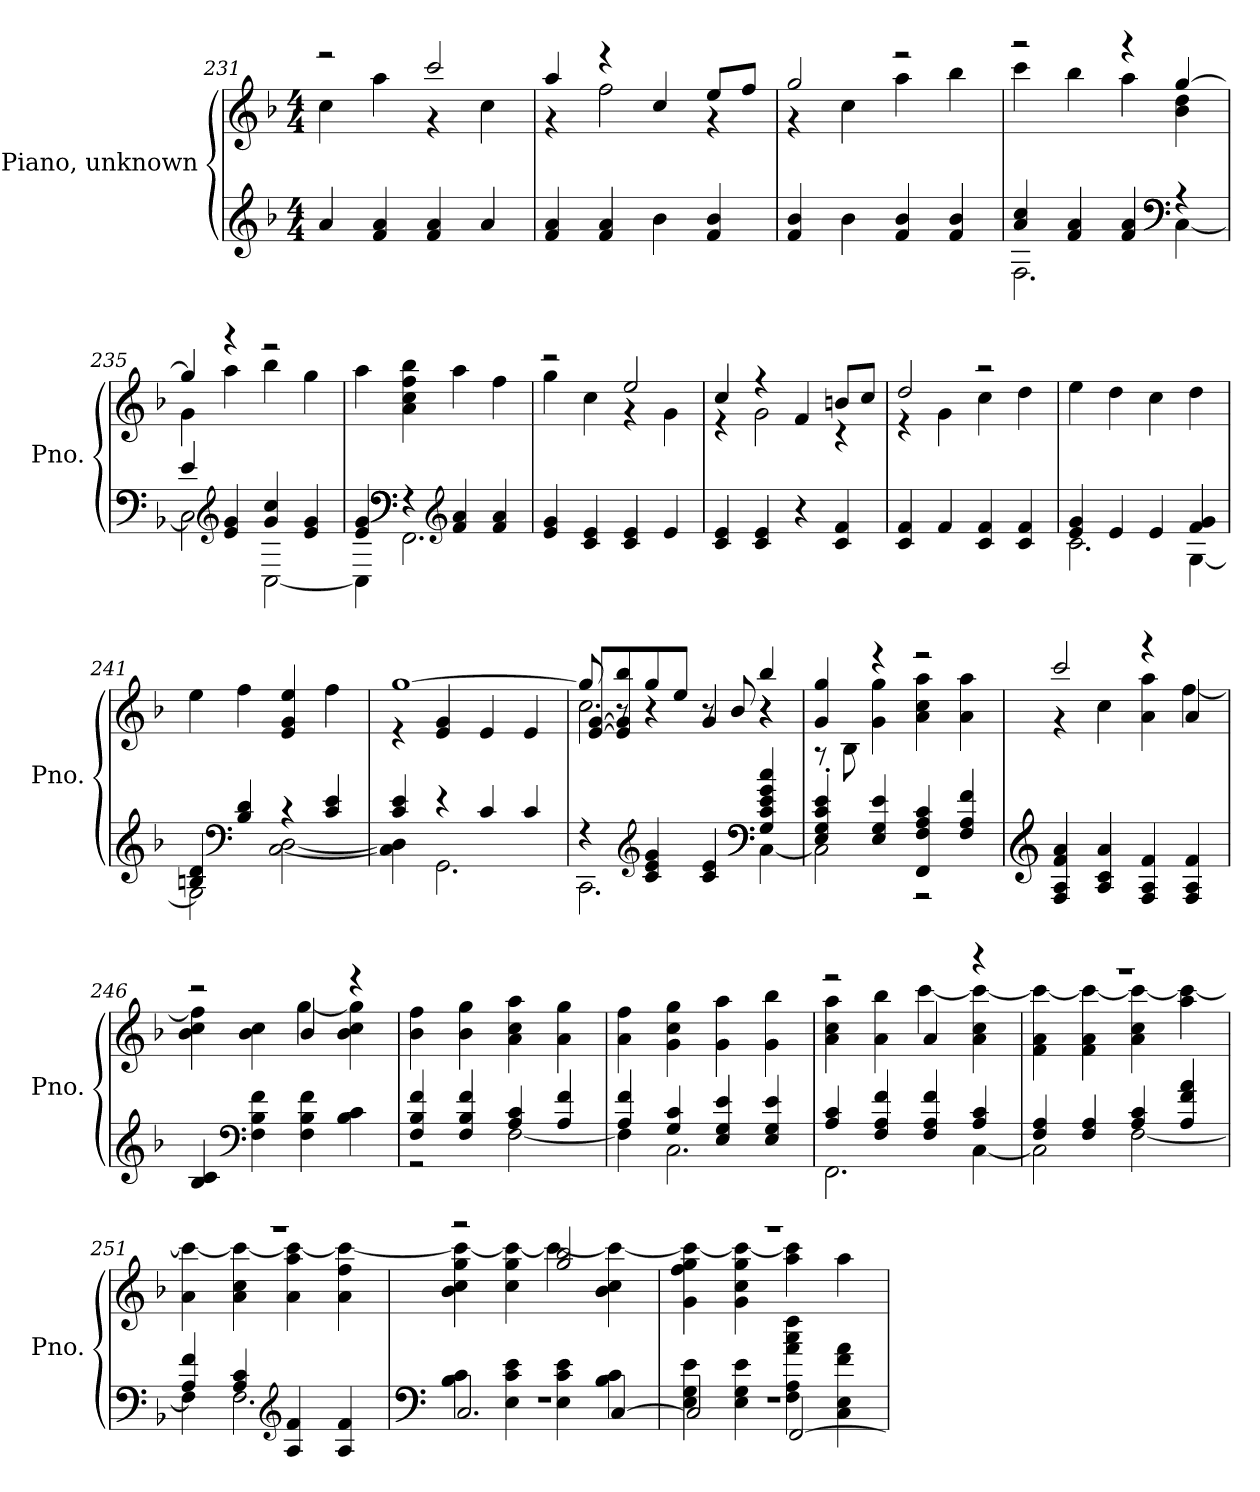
**kern	**kern
*part1	*part1
*staff2	*staff1
*I"Piano, unknown	*
*I'Pno.	*
*clefG2	*clefG2
*k[b-]	*k[b-]
*M4/4	*M4/4
=231	=231
*	*^
4a/	2r	4cc\
4f/ 4a/	.	4aa\
4f/ 4a/	2ccc/	4r
4a/	.	4cc\
!!LO:PB:g=z	!!
=232	=232	=232
4f/ 4a/	4aa/	4r
4f/ 4a/	4r	2ff\
4b-\	4cc/	.
4f/ 4b-/	8ee/L	4r
.	8ff/J	.
=233	=233	=233
4f/ 4b-/	2gg/	4r
4b-\	.	4cc\
4f/ 4b-/	2r	4aa\
4f/ 4b-/	.	4bb-\
=234	=234	=234
*^	*	*
4a/ 4cc/	2.F\	2r	4ccc\
4f/ 4a/	.	.	4bb-\
4f/ 4a/	.	4r	4aa\
*clefF4	*	*	*
4r	[4C\	[4gg/	4b-\ 4dd\
=235	=235	=235	=235
4e/	2C\]	4gg/]	4g\
*clefG2	*	*	*
4e/ 4g/	.	4r	4aa\
4g/ 4cc/	[2C\	2r	4bb-\
4e/ 4g/	.	.	4gg\
*	*	*v	*v
=236	=236	=236
4e/ 4g/	4C\]	4aa\
*clefF4	*	*
4r	2.FF\	4a\ 4cc\ 4ff\ 4bb-\
*clefG2	*	*
4f/ 4a/	.	4aa\
4f/ 4a/	.	4ff\
*v	*v	*
=237	=237
*	*^
4e/ 4g/	2r	4gg\
4c/ 4e/	.	4cc\
4c/ 4e/	2ee/	4r
4e/	.	4g\
!!LO:LB:g=z	!!
=238	=238	=238
4c/ 4e/	4cc/	4r
4c/ 4e/	4r	2g\
4r	4f/	.
4c/ 4f/	8bn/L	4r
.	8cc/J	.
=239	=239	=239
4c/ 4f/	2dd/	4r
4f/	.	4g\
4c/ 4f/	2r	4cc\
4c/ 4f/	.	4dd\
*	*v	*v
=240	=240
*^	*
4e/ 4g/	2.c\	4ee\
4e/	.	4dd\
4e/	.	4cc\
4f/ 4g/	[4G\	4dd\
=241	=241	=241
4Bn/ 4d/	2G\]	4ee\
*clefF4	*	*
4B/ 4d/	.	4ff\
4r	[2C\ [2D\	4e/ 4g/ 4ee/
4c/ 4e/	.	4ff\
=242	=242	=242
*	*	*^
4c/ 4e/	4C\] 4D\]	[1gg	4r
4r	2.GG\	.	4e/ 4g/
4c/	.	.	4e/
4c/	.	.	4e/
=243	=243	=243	=243
*	*	*	*^
4r	2.CC\	8gg/]	2.cc\	[8e/ [8g/L
.	.	8r	.	8e/] 8g/] 8bb-/
*clefG2	*	*	*	*
4c/ 4e/ 4g/	.	4r	.	8gg/
.	.	.	.	8ee/J
4c/ 4e/	.	4g/	.	8r
.	.	.	.	8b-/
*clefF4	*	*	*	*
4G/ 4c/ 4e/ 4g/ 4cc/	[4C\	4r	4r	4bb-/
*	*	*	*v	*v
!!LO:LB:g=z
=244	=244	=244	=244
4E/' 4G/' 4c/' 4e/'	2C\]	4g/ 4gg/	8r
.	.	.	8B-\
4E/ 4G/ 4e/	.	4r	4g\ 4gg\
4FF/ 4F/ 4A/ 4c/	2r	2r	4a\ 4cc\ 4aa\
4F/ 4A/ 4f/	.	.	4a\ 4aa\
*v	*v	*	*
=245	=245	=245
*clefG2	*	*
4F/ 4A/ 4f/ 4a/	2ccc/	4r
4A/ 4c/ 4a/	.	4cc\
4F/ 4A/ 4f/	4r	4a\ 4aa\
4F/ 4A/ 4f/	4a/	[4ff\
=246	=246	=246
4B-/ 4c/	2r	4b-\ 4cc\ 4ff\]
*clefF4	*	*
4F\ 4B-\ 4f\	.	4b-\ 4cc\
4F\ 4B-\ 4f\	4b-/	[4gg\
4B-\ 4c\	4r	4b-\ 4cc\ 4gg\]
*	*v	*v
=247	=247
*^	*
4F/ 4B-/ 4f/	2r	4b-\ 4ff\
4F/ 4B-/ 4f/	.	4b-\ 4gg\
4A/ 4c/	[2F\	4a\ 4cc\ 4aa\
4A/ 4f/	.	4a\ 4gg\
=248	=248	=248
4A/ 4f/	4F\]	4a\ 4ff\
4G/ 4c/	2.C\	4g\ 4cc\ 4gg\
4E/ 4G/ 4e/	.	4g\ 4aa\
4E/ 4G/ 4e/	.	4g\ 4bb-\
=249	=249	=249
*	*	*^
4A/ 4c/	2.FF\	2r	4a\ 4cc\ 4aa\
4F/ 4A/ 4f/	.	.	4a\ 4bb-\
4F/ 4A/ 4f/	.	4a/	[4ccc\
4A/ 4c/	[4C\	4r	4a\ 4cc\ 4ccc\_
!!LO:LB:g=z	!!
=250	=250	=250	=250
4F/ 4A/	2C\]	1r	4f\ 4a\ 4ccc\_
4F/ 4A/	.	.	4f\ 4a\ 4ccc\_
4A/ 4c/	[2F\	.	4a\ 4cc\ 4ccc\_
4A/ 4f/ 4a/	.	.	4aa\ 4ccc\_
=251	=251	=251	=251
4A/ 4f/	4F\]	1r	4a\ 4ccc\_
4A/ 4c/	2.F\	.	4a\ 4cc\ 4ccc\_
*clefG2	*	*	*
4A/ 4f/	.	.	4a\ 4aa\ 4ccc\_
4A/ 4f/	.	.	4a\ 4ff\ 4ccc\_
*v	*v	*	*
=252	=252	=252
*clefF4	*	*
*^	*	*
*	*^	*	*
1r	4B-\ 4c\	2.C/	2r	4b-\ 4cc\ 4gg\ 4ccc\_
.	4E\ 4c\ 4e\	.	.	4cc\ 4gg\ 4ccc\_
.	4E\ 4c\ 4e\	.	2gg/ 2bb-/	4ccc\_
.	4B-\ 4c\	[4C/	.	4b-\ 4cc\ 4ccc\_
=253	=253	=253	=253	=253
1r	4E\ 4G\ 4e\	2C/]	1r	4g\ 4ff\ 4gg\ 4ccc\_
.	4E\ 4G\ 4e\	.	.	4g\ 4cc\ 4gg\ 4ccc\_
.	4F\ 4A\ 4a\ 4cc\ 4ff\	[2FF/	.	4aa\ 4ccc\]
.	4C\ 4E\ 4f\ 4a\	.	.	4aa\
*v	*v	*v	*	*
*	*v	*v
=	=
*-	*-
